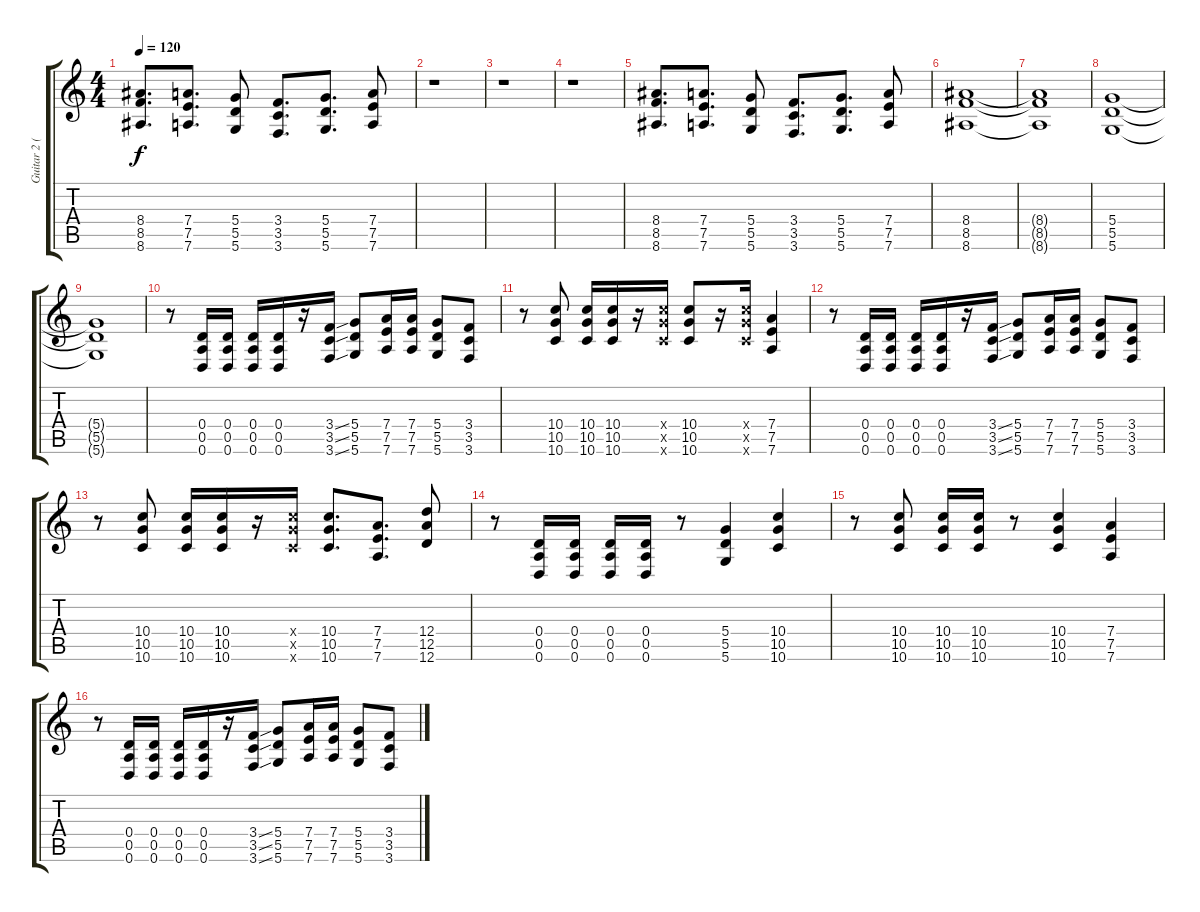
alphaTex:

\track ("Guitar 2 (Adam)" "Guitar 2 (") {instrument distortionguitar}
\staff {score tabs}
\tuning (E4 B3 G3 D3 A2 D2) {hide}
\ts (4 4)
\tempo 120
\clef g2
\ks c
(8.4 8.5 8.6).8{d dy f} (7.4 7.5 7.6).8{d} (5.4 5.5 5.6).8 (3.4 3.5 3.6).8{d} (5.4 5.5 5.6).8{d} (7.4 7.5 7.6).8 |
r.1 |
r.1 |
r.1 |
(8.4 8.5 8.6).8{d} (7.4 7.5 7.6).8{d} (5.4 5.5 5.6).8 (3.4 3.5 3.6).8{d} (5.4 5.5 5.6).8{d} (7.4 7.5 7.6).8 |
(8.4 8.5 8.6).1 |
(8.4{t} 8.5{t} 8.6{t}).1 |
(5.4 5.5 5.6).1 |
(5.4{t} 5.5{t} 5.6{t}).1 |
r.8 (0.4 0.5 0.6).16 (0.4 0.5 0.6).16 (0.4 0.5 0.6).16 (0.4 0.5 0.6).16 r.16 (3.4{ss} 3.5{ss} 3.6{ss}).16 (5.4 5.5 5.6).8 (7.4 7.5 7.6).16 (7.4 7.5 7.6).16 (5.4 5.5 5.6).8 (3.4 3.5 3.6).8 |
r.8 (10.4 10.5 10.6).8 (10.4 10.5 10.6).16 (10.4 10.5 10.6).16 r.16 (10.4{x} 10.5{x} 10.6{x}).16 (10.4 10.5 10.6).8 r.16 (10.4{x} 10.5{x} 10.6{x}).16 (7.4 7.5 7.6).4 |
r.8 (0.4 0.5 0.6).16 (0.4 0.5 0.6).16 (0.4 0.5 0.6).16 (0.4 0.5 0.6).16 r.16 (3.4{ss} 3.5{ss} 3.6{ss}).16 (5.4 5.5 5.6).8 (7.4 7.5 7.6).16 (7.4 7.5 7.6).16 (5.4 5.5 5.6).8 (3.4 3.5 3.6).8 |
r.8 (10.4 10.5 10.6).8 (10.4 10.5 10.6).16 (10.4 10.5 10.6).16 r.16 (10.4{x} 10.5{x} 10.6{x}).16 (10.4 10.5 10.6).8{d} (7.4 7.5 7.6).8{d} (12.4 12.5 12.6).8 |
r.8 (0.4 0.5 0.6).16 (0.4 0.5 0.6).16 (0.4 0.5 0.6).16 (0.4 0.5 0.6).16 r.8 (5.4 5.5 5.6).4 (10.4 10.5 10.6).4 |
r.8 (10.4 10.5 10.6).8 (10.4 10.5 10.6).16 (10.4 10.5 10.6).16 r.8 (10.4 10.5 10.6).4 (7.4 7.5 7.6).4 |
r.8 (0.4 0.5 0.6).16 (0.4 0.5 0.6).16 (0.4 0.5 0.6).16 (0.4 0.5 0.6).16 r.16 (3.4{ss} 3.5{ss} 3.6{ss}).16 (5.4 5.5 5.6).8 (7.4 7.5 7.6).16 (7.4 7.5 7.6).16 (5.4 5.5 5.6).8 (3.4 3.5 3.6).8
